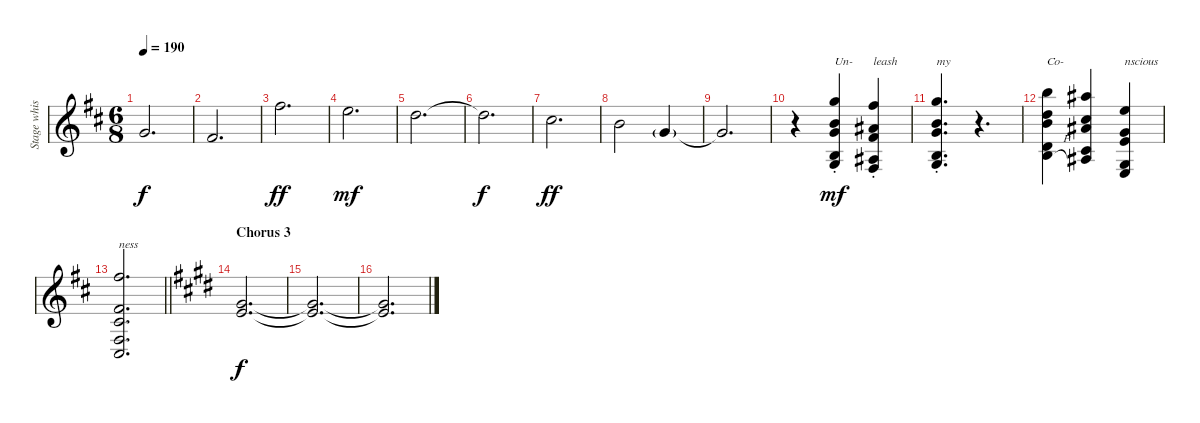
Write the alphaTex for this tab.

\track ("Stage whisper" "Stage whis") {instrument lead3calliope}
\staff {score}
\tuning (Db4 Ab3 E3 B2 Gb2 B1) {hide}
\ts (6 8)
\tempo 190
\clef g2
\ks bminor
6.1{t}.2{d dy f} |
5.1.2{d} |
17.1.2{d dy ff} |
15.1.2{d dy mf} |
13.1.2{d} |
13.1{t}.2{d dy f} |
12.1.2{d dy ff} |
10.1.2 6.1{g}.4 |
6.1{t}.2{d} |
r.4 (18.1 15.2 15.3{st} 12.4 13.5).4{txt "Un-" dy mf} (17.1 14.2 14.3{st} 11.4 12.5).4{txt "leash"} |
(18.1 15.2 15.3{st} 12.4 13.5).4{d txt "my"} r.4{d} |
(22.1 18.2 19.3{h} 15.4{h} 17.5{h}).4{txt "Co-"} (21.1 17.2 18.3 14.4 16.5).4 (15.1 11.2 12.3 8.4 10.5).4{txt "nscious"} |
\barLineRight lightlight
(17.1 10.2 9.3 7.4 7.5).2{d txt "ness"} |
\section ("" "Chorus 3")
\ks c#minor
(7.1 8.2).2{d dy f} |
(7.1{t} 8.2{t}).2{d} |
(7.1{t} 8.2{t}).2{d}
